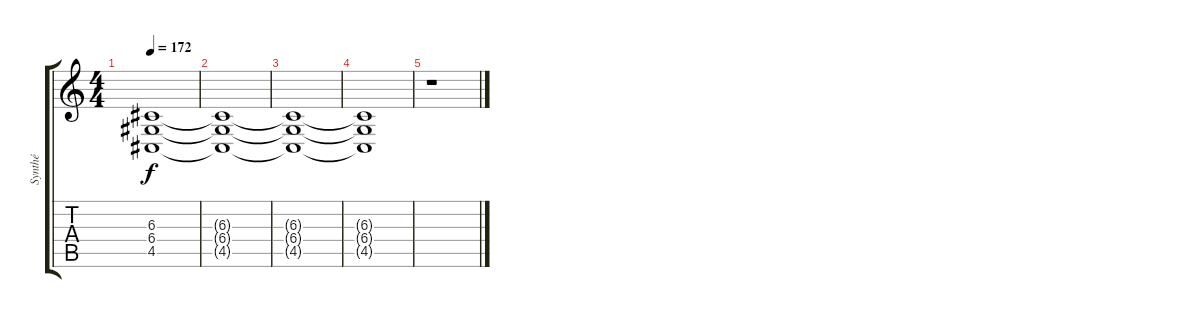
\track ("Synthé" "Synthé") {instrument lead1square}
\staff {score tabs}
\tuning (E4 B3 G3 D3 A2 E2) {hide}
\ts (4 4)
\tempo 172
\clef g2
\ks c
(6.3 6.4 4.5).1{dy f} |
(6.3{t} 6.4{t} 4.5{t}).1 |
(6.3{t} 6.4{t} 4.5{t}).1 |
(6.3{t} 6.4{t} 4.5{t}).1 |
r.1
